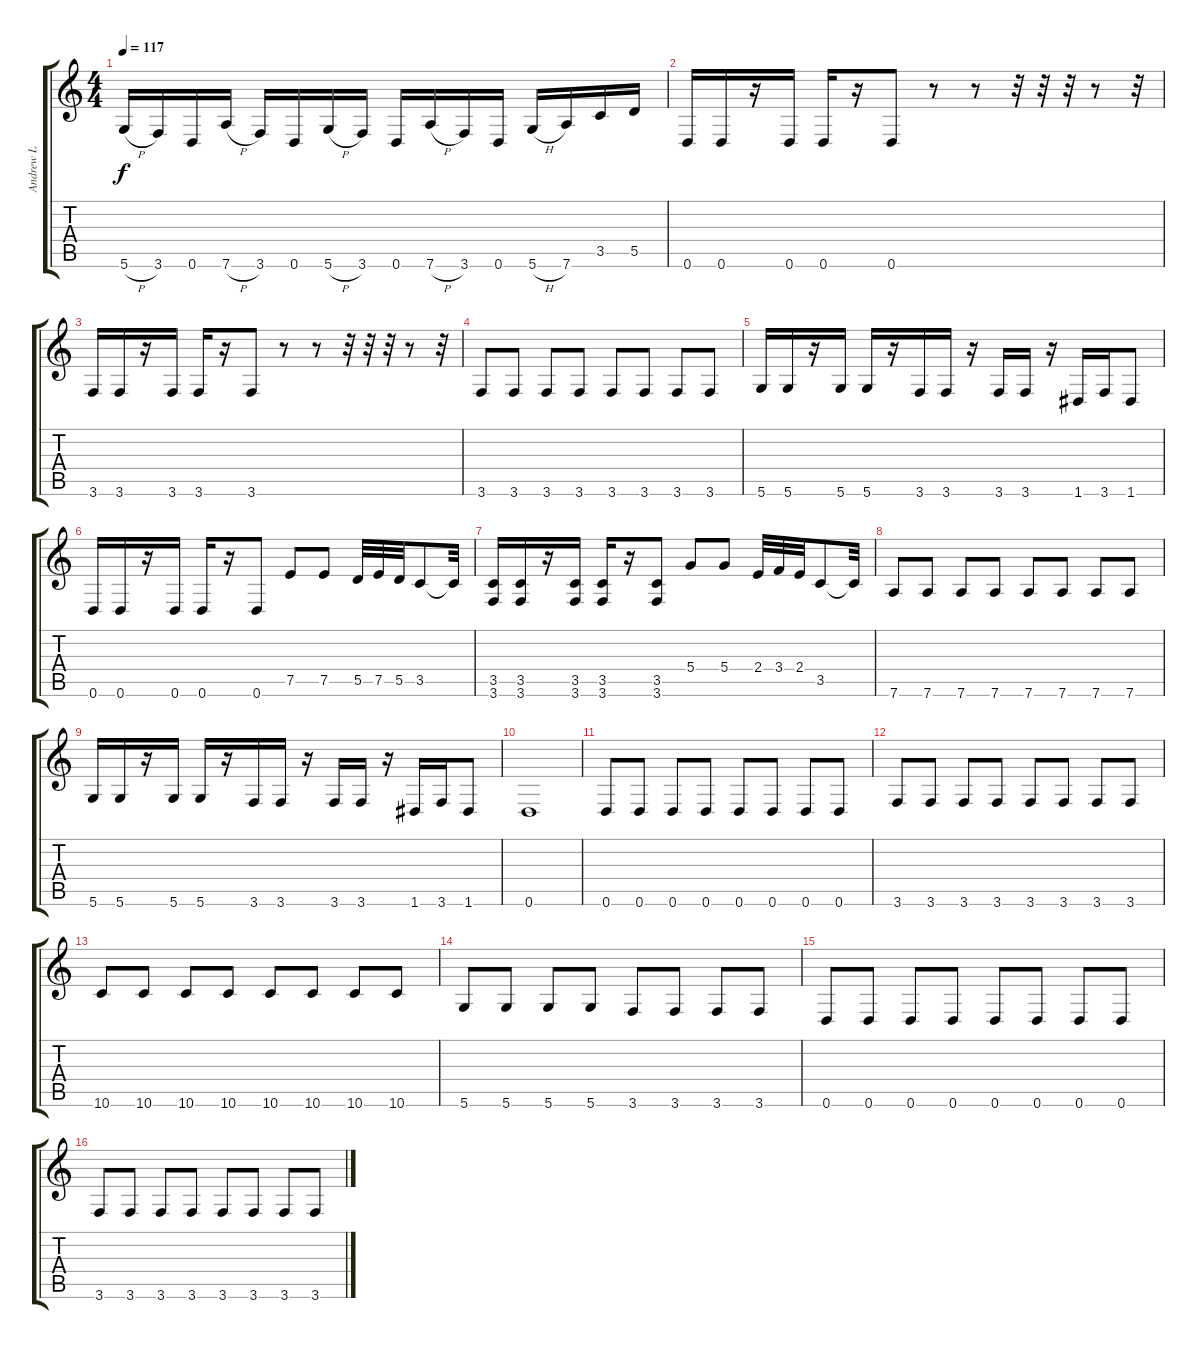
\track ("Andrew L" "Andrew L") {instrument slapbass2}
\staff {score tabs}
\tuning (E4 B3 G3 D3 A2 D2) {hide}
\ts (4 4)
\tempo 117
\clef g2
\ks c
5.6{h}.16{dy f} 3.6.16 0.6.16 7.6{h}.16 3.6.16 0.6.16 5.6{h}.16 3.6.16 0.6.16 7.6{h}.16 3.6.16 0.6.16 5.6{h}.16 7.6.16 3.5.16 5.5.16 |
0.6.16 0.6.16 r.16 0.6.16 0.6.16 r.16 0.6.8 r.8 r.8 r.32 r.32 r.32 r.8 r.32 |
3.6.16 3.6.16 r.16 3.6.16 3.6.16 r.16 3.6.8 r.8 r.8 r.32 r.32 r.32 r.8 r.32 |
3.6.8 3.6.8 3.6.8 3.6.8 3.6.8 3.6.8 3.6.8 3.6.8 |
5.6.16 5.6.16 r.16 5.6.16 5.6.16 r.16 3.6.16 3.6.16 r.16 3.6.16 3.6.16 r.16 1.6.16 3.6.16 1.6.8 |
0.6.16 0.6.16 r.16 0.6.16 0.6.16 r.16 0.6.8 7.5.8 7.5.8 5.5.32 7.5.32 5.5.32 3.5.8 3.5{t}.32 |
(3.5 3.6).16 (3.5 3.6).16 r.16 (3.5 3.6).16 (3.5 3.6).16 r.16 (3.5 3.6).8 5.4.8 5.4.8 2.4.32 3.4.32 2.4.32 3.5.8 3.5{t}.32 |
7.6.8 7.6.8 7.6.8 7.6.8 7.6.8 7.6.8 7.6.8 7.6.8 |
5.6.16 5.6.16 r.16 5.6.16 5.6.16 r.16 3.6.16 3.6.16 r.16 3.6.16 3.6.16 r.16 1.6.16 3.6.16 1.6.8 |
0.6.1 |
0.6.8 0.6.8 0.6.8 0.6.8 0.6.8 0.6.8 0.6.8 0.6.8 |
3.6.8 3.6.8 3.6.8 3.6.8 3.6.8 3.6.8 3.6.8 3.6.8 |
10.6.8 10.6.8 10.6.8 10.6.8 10.6.8 10.6.8 10.6.8 10.6.8 |
5.6.8 5.6.8 5.6.8 5.6.8 3.6.8 3.6.8 3.6.8 3.6.8 |
0.6.8 0.6.8 0.6.8 0.6.8 0.6.8 0.6.8 0.6.8 0.6.8 |
3.6.8 3.6.8 3.6.8 3.6.8 3.6.8 3.6.8 3.6.8 3.6.8
